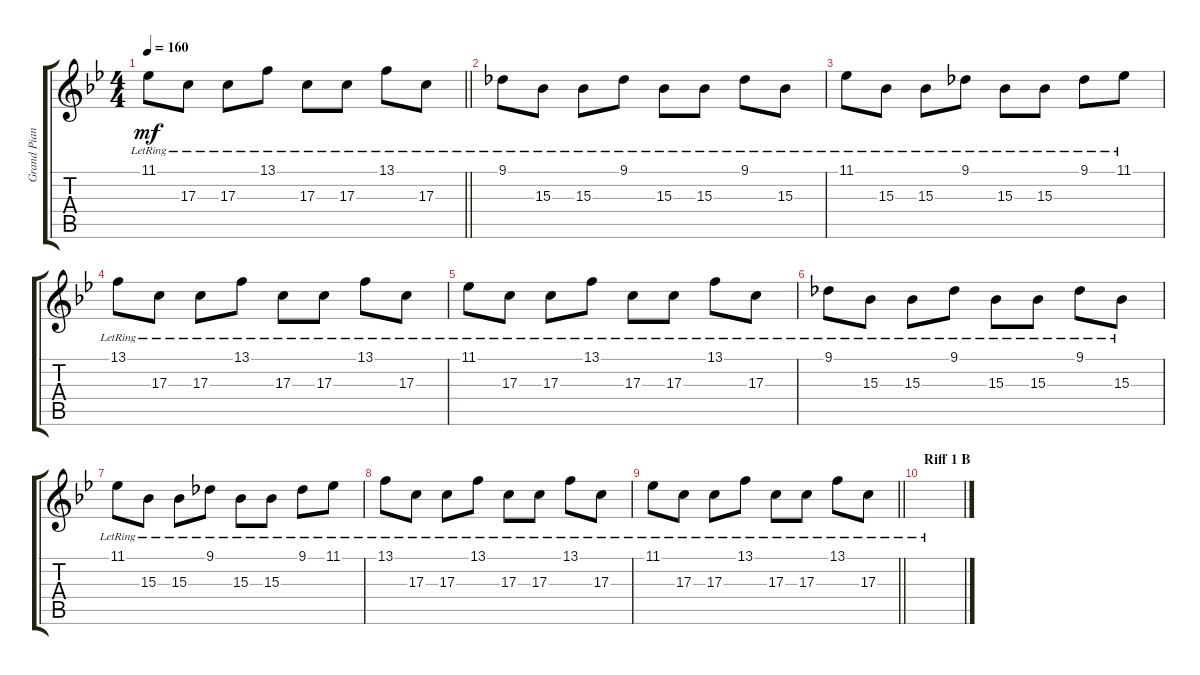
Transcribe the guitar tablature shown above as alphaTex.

\track ("Grand Piano" "Grand Pian") {instrument acousticgrandpiano}
\staff {score tabs}
\tuning (E4 B3 G3 D3 A2 E2) {hide}
\ts (4 4)
\tempo 160
\clef g2
\barLineRight lightlight
\ks bb
11.1{lr}.8{dy mf} 17.3{lr}.8 17.3{lr}.8 13.1{lr}.8 17.3{lr}.8 17.3{lr}.8 13.1{lr}.8 17.3{lr}.8 |
9.1{lr}.8 15.3{lr}.8 15.3{lr}.8 9.1{lr}.8 15.3{lr}.8 15.3{lr}.8 9.1{lr}.8 15.3{lr}.8 |
11.1{lr}.8 15.3{lr}.8 15.3{lr}.8 9.1{lr}.8 15.3{lr}.8 15.3{lr}.8 9.1{lr}.8 11.1{lr}.8 |
13.1{lr}.8 17.3{lr}.8 17.3{lr}.8 13.1{lr}.8 17.3{lr}.8 17.3{lr}.8 13.1{lr}.8 17.3{lr}.8 |
11.1{lr}.8 17.3{lr}.8 17.3{lr}.8 13.1{lr}.8 17.3{lr}.8 17.3{lr}.8 13.1{lr}.8 17.3{lr}.8 |
9.1{lr}.8 15.3{lr}.8 15.3{lr}.8 9.1{lr}.8 15.3{lr}.8 15.3{lr}.8 9.1{lr}.8 15.3{lr}.8 |
11.1{lr}.8 15.3{lr}.8 15.3{lr}.8 9.1{lr}.8 15.3{lr}.8 15.3{lr}.8 9.1{lr}.8 11.1{lr}.8 |
13.1{lr}.8 17.3{lr}.8 17.3{lr}.8 13.1{lr}.8 17.3{lr}.8 17.3{lr}.8 13.1{lr}.8 17.3{lr}.8 |
\barLineRight lightlight
11.1{lr}.8 17.3{lr}.8 17.3{lr}.8 13.1{lr}.8 17.3{lr}.8 17.3{lr}.8 13.1{lr}.8 17.3{lr}.8 |
\section ("" "Riff 1 B")
